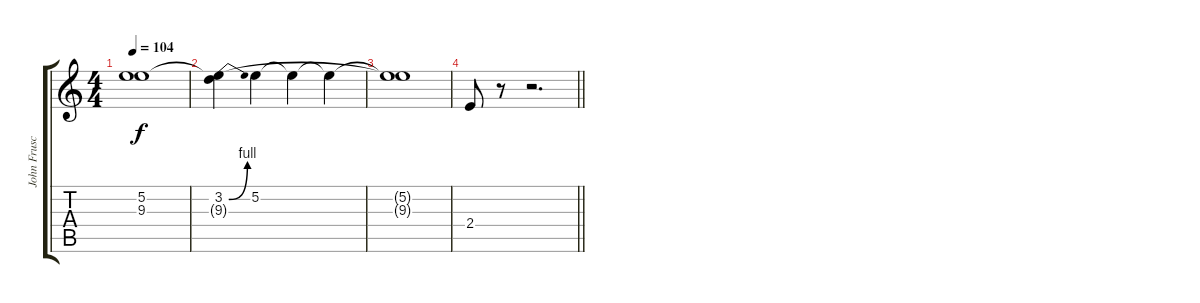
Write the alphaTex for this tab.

\track ("John Frusciante" "John Frusc") {instrument overdrivenguitar}
\staff {score tabs}
\tuning (E4 B3 G3 D3 A2 E2) {hide}
\ts (4 4)
\tempo 104
\clef g2
\ks c
(5.2{t} 9.3{t}).1{dy f} |
(3.2{be (bend 0 0 60 4)} 9.3{t}).4 5.2.4 5.2{t}.4 5.2{t}.4 |
(5.2{t} 9.3{t}).1 |
\barLineRight lightlight
2.4.8 r.8 r.2{d}
